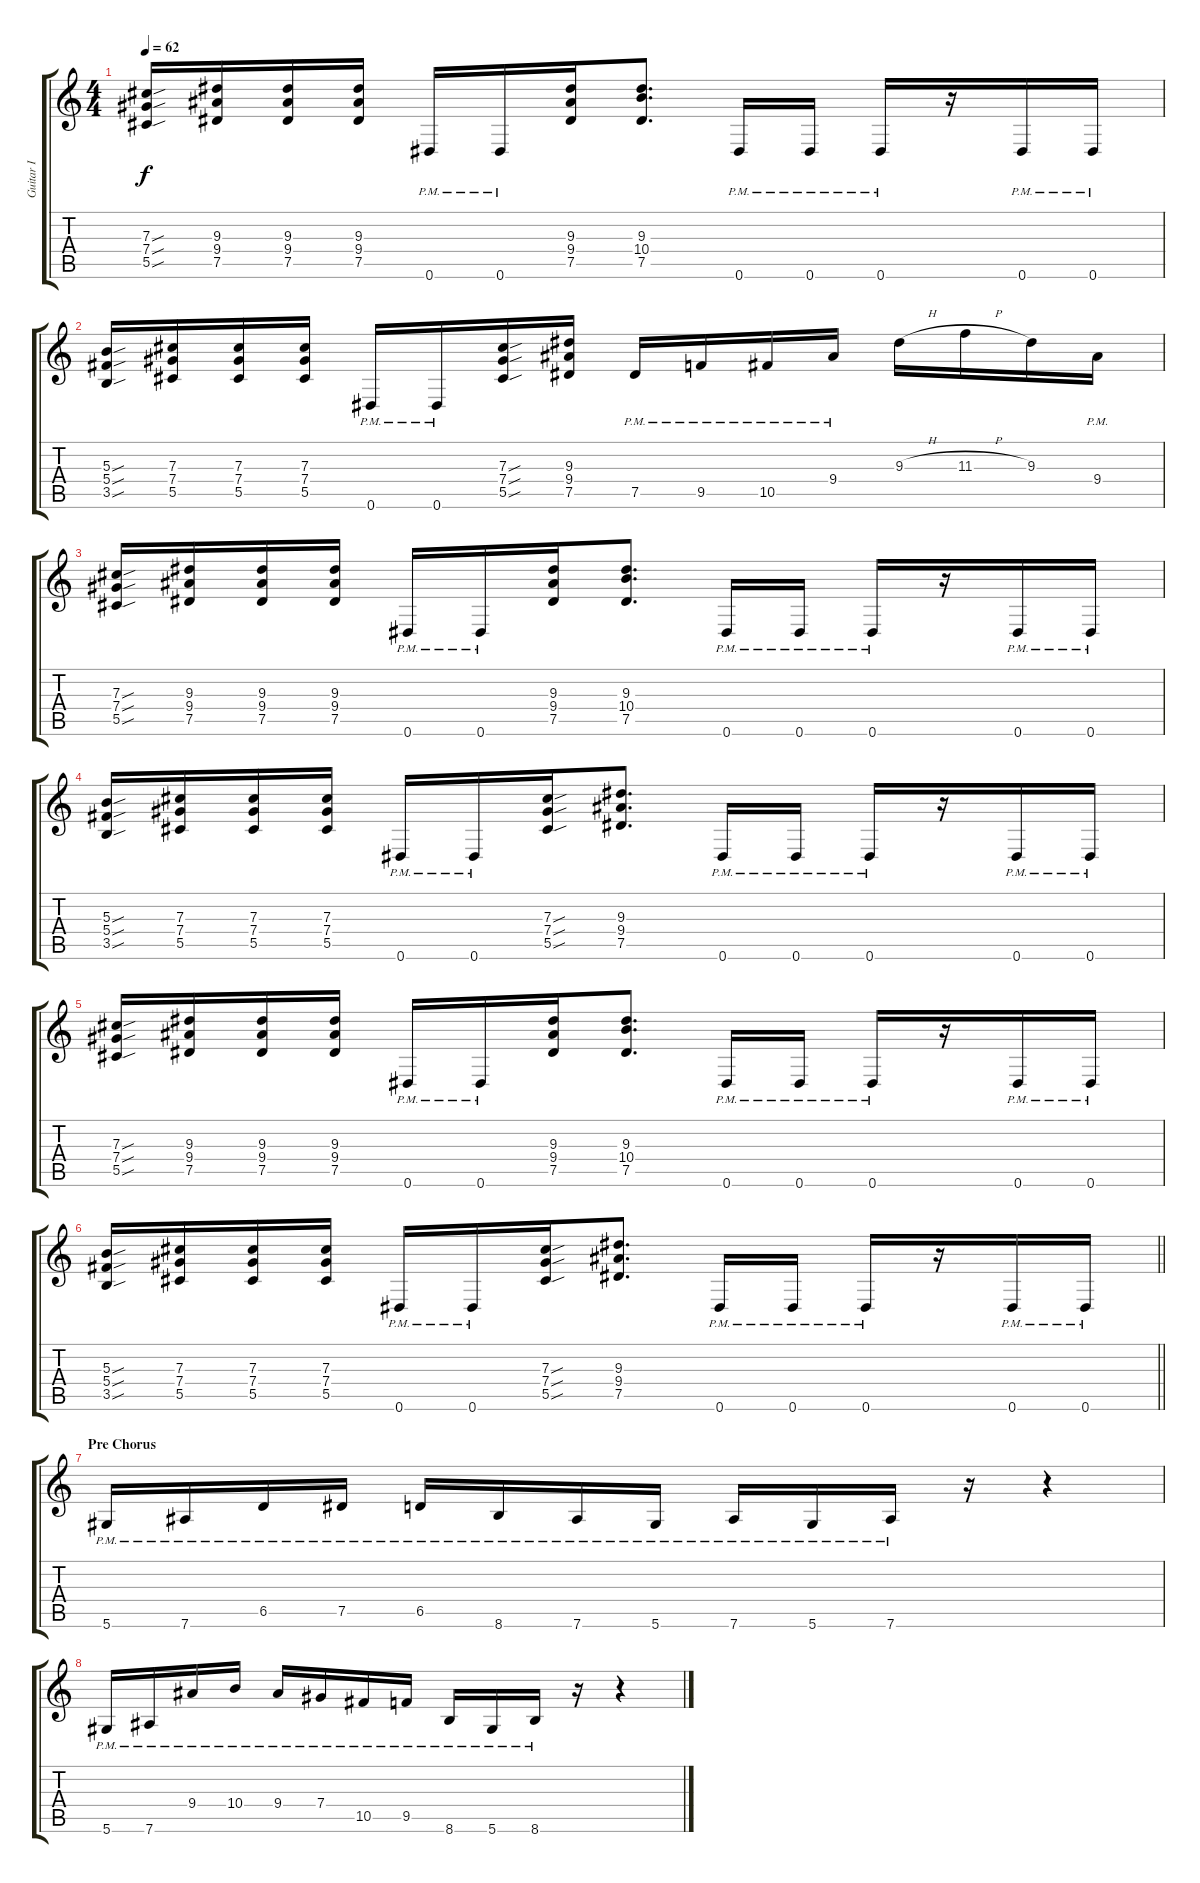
\track ("Guitar I" "Guitar I") {instrument distortionguitar}
\staff {score tabs}
\tuning (Eb4 Bb3 Gb3 Db3 Ab2 Eb2) {hide}
\ts (4 4)
\tempo 62
\clef g2
\ks c
(7.3{sou} 7.4{sou} 5.5{sou}).16{dy f} (9.3 9.4 7.5).16 (9.3 9.4 7.5).16 (9.3 9.4 7.5).16 0.6{pm}.16 0.6{pm}.16 (9.3 9.4 7.5).16 (9.3 10.4 7.5).8{d} 0.6{pm}.16 0.6{pm}.16 0.6{pm}.16 r.16 0.6{pm}.16 0.6{pm}.16 |
(5.3{sou} 5.4{sou} 3.5{sou}).16 (7.3 7.4 5.5).16 (7.3 7.4 5.5).16 (7.3 7.4 5.5).16 0.6{pm}.16 0.6{pm}.16 (7.3{sou} 7.4{sou} 5.5{sou}).16 (9.3 9.4 7.5).16 7.5{pm}.16 9.5{pm}.16 10.5{pm}.16 9.4{pm}.16 9.3{h}.16 11.3{h}.16 9.3.16 9.4{pm}.16 |
(7.3{sou} 7.4{sou} 5.5{sou}).16 (9.3 9.4 7.5).16 (9.3 9.4 7.5).16 (9.3 9.4 7.5).16 0.6{pm}.16 0.6{pm}.16 (9.3 9.4 7.5).16 (9.3 10.4 7.5).8{d} 0.6{pm}.16 0.6{pm}.16 0.6{pm}.16 r.16 0.6{pm}.16 0.6{pm}.16 |
(5.3{sou} 5.4{sou} 3.5{sou}).16 (7.3 7.4 5.5).16 (7.3 7.4 5.5).16 (7.3 7.4 5.5).16 0.6{pm}.16 0.6{pm}.16 (7.3{sou} 7.4{sou} 5.5{sou}).16 (9.3 9.4 7.5).8{d} 0.6{pm}.16 0.6{pm}.16 0.6{pm}.16 r.16 0.6{pm}.16 0.6{pm}.16 |
(7.3{sou} 7.4{sou} 5.5{sou}).16 (9.3 9.4 7.5).16 (9.3 9.4 7.5).16 (9.3 9.4 7.5).16 0.6{pm}.16 0.6{pm}.16 (9.3 9.4 7.5).16 (9.3 10.4 7.5).8{d} 0.6{pm}.16 0.6{pm}.16 0.6{pm}.16 r.16 0.6{pm}.16 0.6{pm}.16 |
\barLineRight lightlight
(5.3{sou} 5.4{sou} 3.5{sou}).16 (7.3 7.4 5.5).16 (7.3 7.4 5.5).16 (7.3 7.4 5.5).16 0.6{pm}.16 0.6{pm}.16 (7.3{sou} 7.4{sou} 5.5{sou}).16 (9.3 9.4 7.5).8{d} 0.6{pm}.16 0.6{pm}.16 0.6{pm}.16 r.16 0.6{pm}.16 0.6{pm}.16 |
\section ("" "Pre Chorus")
5.6{pm}.16 7.6{pm}.16 6.5{pm}.16 7.5{pm}.16 6.5{pm}.16 8.6{pm}.16 7.6{pm}.16 5.6{pm}.16 7.6{pm}.16 5.6{pm}.16 7.6{pm}.16 r.16 r.4 |
5.6{pm}.16 7.6{pm}.16 9.4{pm}.16 10.4{pm}.16 9.4{pm}.16 7.4{pm}.16 10.5{pm}.16 9.5{pm}.16 8.6{pm}.16 5.6{pm}.16 8.6{pm}.16 r.16 r.4
